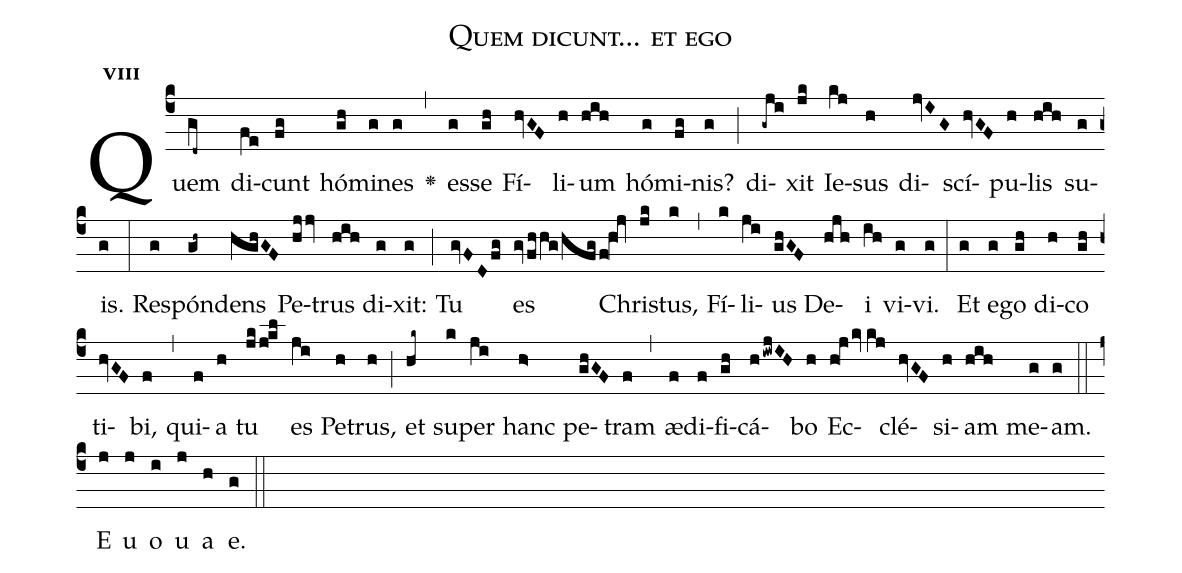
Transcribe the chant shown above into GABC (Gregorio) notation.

name:Quem dicunt... et ego;
office-part:Antiphona;
mode:8;
%%
initial-style: 1;
name: Quem dicunt... et ego;
book: Antiphonae & Responsoria/Tomus IV, p. 73;
occasion: Dominica XXI per Annum;
office-part: Laudes Ant Ba;
annotation: 8g;
centering-scheme: english;
font: OFLSortsMillGoudy;
height: 11;
width: 4.5;
%%
(c4)Quem(gd~) di(fe)cunt(fg) hó(gh)mi(g)nes(g) <v>\greheightstar</v>(,) es(g)se(gh) Fí(hvGF)li(h)um(hih) hó(g)mi(fg)nis?(g) (;) di(-gji)xit(jk) Ie(kj)sus(h) di(jvIG)scí(hvGF)pu(h)lis(hih) su(g)is.(g) (:) Re(g)spón(gh~)dens(hghGF) Pe(hjjv)trus(hih) di(g)xit:(g) (;) Tu(gvFDfg) es(gvfh/hg/hfg/f!hV/[-2.0]hqj) Chri(jk)stus,(k) (,) Fí(k)li(ji)us(ghGF) De(hjh)i(ih) vi(g)vi.(g)  -(:) Et(g) e(g)go(gh) di(h)co(gh) ti(hvGF)bi,(f) (,) qui(f)a(h) tu(jk/jkl) es(ji) Pe(h)trus,(h) (;) et(hk~) su(k)per(ji) hanc(h>) pe(ghGF)tram(f) (,) æ(f)di(f)fi(gh)cá(hiwjIH)bo(h) Ec(h!jVkv//kj)clé(hvGF)si(h)am(hih) me(g)am.(g) (::) E(j) u(j) o(i) u(j) a(h) e.(g) (::)
